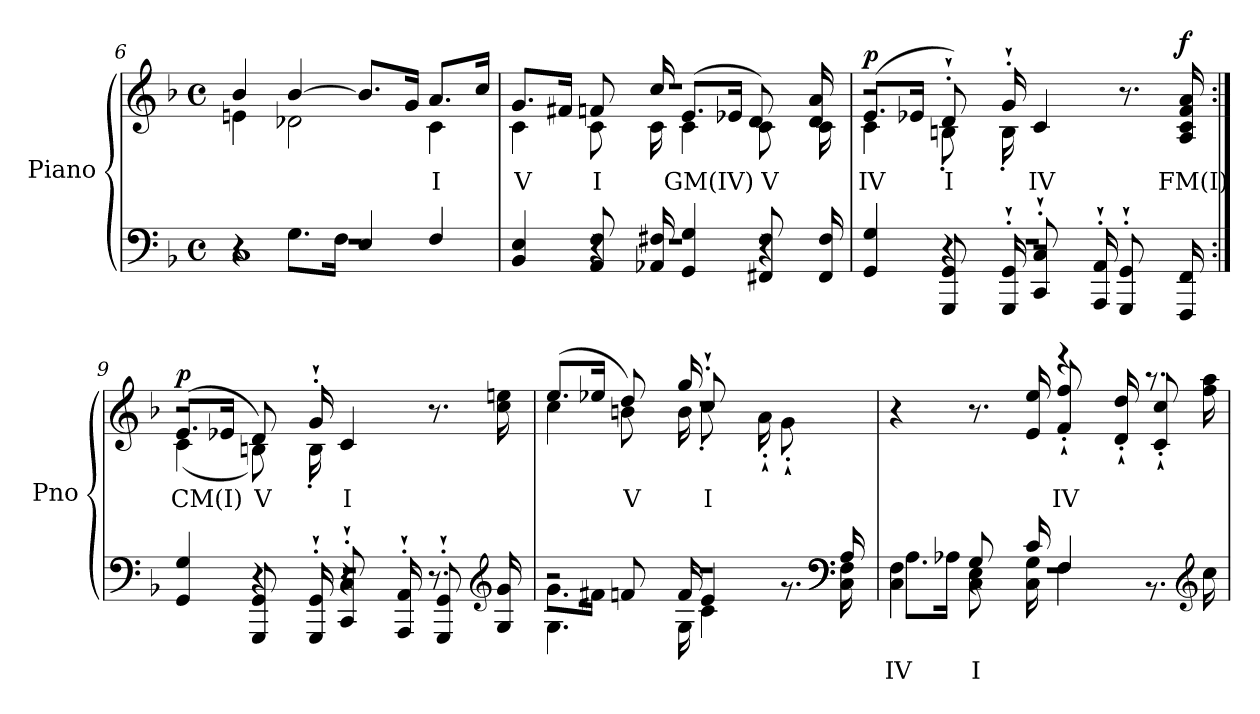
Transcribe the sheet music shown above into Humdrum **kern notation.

**kern	**text	**kern	**text	**dynam
*part1	*part1	*part1	*part1	*part1
*staff2	*staff2	*staff1	*staff1	*staff1/2
*I"Piano	*	*	*	*
*I'Pno	*	*	*	*
*clefF4	*	*clefG2	*	*
*k[b-]	*	*k[b-]	*	*
*M4/4	*	*M4/4	*	*
*met(c)	*	*met(c)	*	*
=6	=6	=6	=6	=6
*^	*	*^	*	*
*	*^	*	*	*	*	*
1r	4r	1C	.	4b-/	4en\	.	.
.	8.G\L	.	.	[4b-/	2d-X\	.	.
.	16F\Jk	.	.	.	.	.	.
.	4E/	.	.	8.b-/L]	.	.	.
.	.	.	.	16g/Jk	.	.	.
!	!	!	!	!	!	!LO:LY:b	!
.	4F/	.	.	8.a/L	4c\	I	.
.	.	.	.	16cc/Jk	.	.	.
=7	=7	=7	=7	=7	=7	=7	=7
!	!	!	!	!	!	!LO:LY:b	!
*	*	*	*	*	*^	*	*
1r	4BB-/ 4E/	4ryy	.	1r	4c\	8.g/L	V	.
.	.	.	.	.	.	16f#X/Jk	.	.
!	!	!	!	!	!	!	!LO:LY:b	!
.	4r	8AA/ 8F/	.	.	8c\	8fn/	I	.
.	.	16ryy	.	.	16ryy	16ryy	.	.
.	.	16AA-X/ 16F#X/	.	.	16c\	16cc/	.	.
!	!	!	!	!	!	!	!LO:LY:b	!
.	4GG/ 4G/	4ryy	.	.	4c\	(>8.e/L	GM(IV)	.
.	.	.	.	.	.	16e-X/Jk	.	.
!	!	!	!	!	!	!	!LO:LY:b	!
.	4r	8FF#X/ 8F#/	.	.	8c\	8d/)	V	.
.	.	16ryy	.	.	16ryy	16ryy	.	.
.	.	16FF#/ 16F#/	.	.	16c\	16d/ 16a/	.	.
!!LO:PB:g=z	!!	!!
=8	=8	=8	=8	=8	=8	=8	=8	=8
!	!	!	!	!	!	!	!LO:LY:b	!LO:DY:b
1r	4GG/ 4G/	4ryy	.	2r	4c\	(>8.e/L	IV	p
.	.	.	.	.	.	16e-X/Jk	.	.
!	!	!	!	!	!	!	!LO:LY:b	!
.	4r	8GGG/ 8GG/	.	.	8Bn'\	8d'`/)	I	.
.	.	16ryy	.	.	16ryy	16ryy	.	.
.	.	16GGG/'` 16GG/'`	.	.	16B'\	16g'`/	.	.
!	!	!	!	!	!	!	!LO:LY:b	!
.	2r	8CC/'` 8C/'`	.	4c/	2ryy	2ryy	IV	.
.	.	16ryy	.	.	.	.	.	.
.	.	16AAA/'` 16AA/'`	.	.	.	.	.	.
.	.	8GGG/'` 8GG/'`	.	8.r	.	.	.	.
.	.	16ryy	.	.	.	.	.	.
!	!	!	!	!	!	!	!LO:LY:b	!LO:DY:b
.	.	16FFF/ 16FF/	.	16A/ 16c/ 16f/ 16a/	.	.	FM(I)	f
!!LO:PB:g=z	!!	!!
=9:|!	=9:|!	=9:|!	=9:|!	=9:|!	=9:|!	=9:|!	=9:|!	=9:|!
!	!	!	!	!	!	!	!LO:LY:b	!LO:DY:b
1r	4GG/ 4G/	4ryy	.	2r	(<4c\	(>8.e/L	CM(I)	p
.	.	.	.	.	.	16e-X/Jk	.	.
!	!	!	!	!	!	!	!LO:LY:b	!
.	4r	8GGG/ 8GG/	.	.	8Bn\)	8d/)	V	.
.	.	16ryy	.	.	16ryy	16ryy	.	.
.	.	16GGG/'` 16GG/'`	.	.	16B'\	16g'`/	.	.
!	!	!	!	!	!	!	!LO:LY:b	!
.	4r	8CC/'` 8C/'`	.	4c/	2ryy	2ryy	I	.
.	.	16ryy	.	.	.	.	.	.
.	.	16AAA/'` 16AA/'`	.	.	.	.	.	.
.	8.r	8GGG/'` 8GG/'`	.	8.r	.	.	.	.
.	.	8ryy	.	.	.	.	.	.
*clefG2	*	*	*	*	*	*	*	*
.	16G/ 16g/	.	.	16cc\ 16een\	.	.	.	.
=10	=10	=10	=10	=10	=10	=10	=10	=10
*	*	*^	*	*	*	*	*	*
1r	2r	4.G\	8.g\L	.	1r	4cc\	(>8.ee/L	.	.
.	.	.	16f#X\Jk	.	.	.	16ee-X/Jk	.	.
!	!	!	!	!	!	!	!	!LO:LY:b	!
.	.	.	8fn/	.	.	8bn\	8dd/)	V	.
.	.	16ryy	16ryy	.	.	16ryy	16ryy	.	.
.	.	16G\	16f/	.	.	16b\	16gg/	.	.
!	!	!	!	!	!	!	!	!LO:LY:b	!
.	4e/	4c\	2ryy	.	.	8cc'\	8cc'`/	I	.
.	.	.	.	.	.	16ryy	4.ryy	.	.
.	.	.	.	.	.	16a'`\	.	.	.
.	8.r	8.ryy	.	.	.	8g'`\	.	.	.
.	.	.	.	.	.	8ryy	.	.	.
*clefF4	*	*	*	*	*	*	*	*	*
.	16A/	16C\ 16F\	.	.	.	.	.	.	.
*	*	*	*	*	*v	*v	*v	*	*
=11	=11	=11	=11	=11	=11	=11	=11
!	!	!	!	!LO:LY:b	!	!	!
*	*	*	*	*	*^	*	*
1r	4C\ 4F\	4ryy	8.A\L	IV	4r	2ryy	.	.
.	.	.	16A-X\Jk	.	.	.	.	.
!	!	!	!	!LO:LY:b	!	!	!	!
.	4r	8C\ 8E\	8G/	I	8.r	.	.	.
.	.	16ryy	16ryy	.	.	.	.	.
.	.	16C\ 16G\	16c/	.	16e/ 16ee/	.	.	.
!	!	!	!	!	!	!	!LO:LY:b	!
.	4F/	4F\	2ryy	.	4r	8f/'` 8ff/'`	IV	.
.	.	.	.	.	.	16ryy	.	.
.	.	.	.	.	.	16d/'` 16dd/'`	.	.
.	8.r	4ryy	.	.	8.r	8c/'` 8cc/'`	.	.
.	.	.	.	.	.	8ryy	.	.
*clefG2	*	*	*	*	*	*	*	*
.	16cc\	.	.	.	16ff\ 16aa\	.	.	.
*v	*v	*v	*v	*	*	*	*	*
*	*	*v	*v	*	*
=	=	=	=	=
*-	*-	*-	*-	*-
